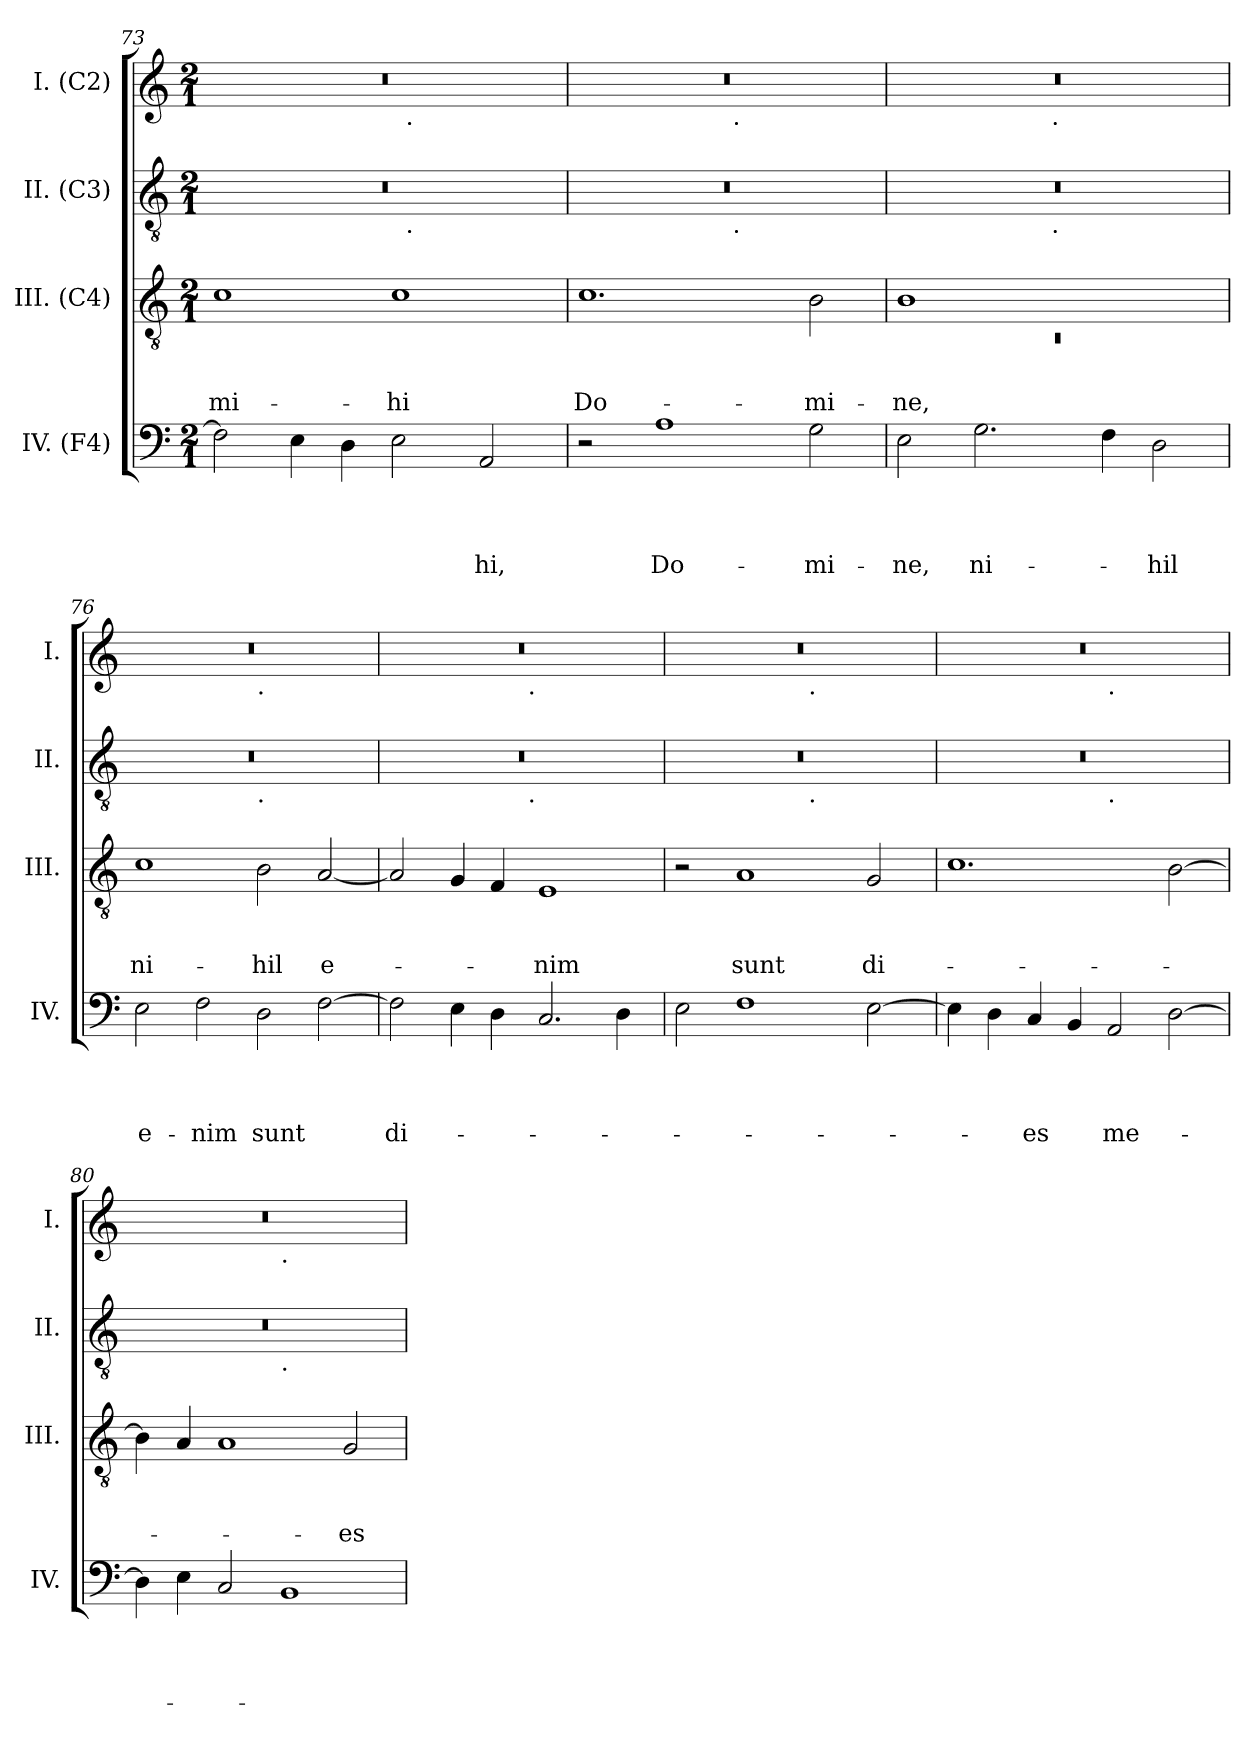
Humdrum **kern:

**kern	**text	**text	**text	**text	**kern	**text	**text	**text	**kern	**kern
*part4	*part4	*part4	*part4	*part4	*part3	*part3	*part3	*part3	*part2	*part1
*staff4	*staff4	*staff4	*staff4	*staff4	*staff3	*staff3	*staff3	*staff3	*staff2	*staff1
*I"IV. (F4)	*	*	*	*	*I"III. (C4)	*	*	*	*I"II. (C3)	*I"I. (C2)
*I'IV.	*	*	*	*	*I'III.	*	*	*	*I'II.	*I'I.
!!LO:LB:g=z
*clefF4	*	*	*	*	*clefGv2	*	*	*	*clefGv2	*clefG2
*k[]	*	*	*	*	*k[]	*	*	*	*k[]	*k[]
*C:	*	*	*	*	*C:	*	*	*	*C:	*C:
*M2/1	*	*	*	*	*M2/1	*	*	*	*M2/1	*M2/1
=73	=73	=73	=73	=73	=73	=73	=73	=73	=73	=73
!	!	!	!	!	!	!	!	!LO:LY:b	!	!
*	*	*	*	*	*	*	*	*	*^	*^
2F\]	.	.	.	.	1c	.	.	mi-	0r	1ryy	0r	1ryy
4E\	.	.	.	.	.	.	.	.	.	.	.	.
4D\	.	.	.	.	.	.	.	.	.	.	.	.
!	!	!	!	!	!	!	!	!LO:LY:b	!	!	!	!
2E\	.	.	.	.	1c	.	.	-hi	.	32ryy	.	32ryy
!	!	!	!	!	!	!	!	!	!	!	!	!LO:TX:b:t=.
!	!	!	!	!	!	!	!	!	!	!LO:TX:b:t=.	!	!
.	.	.	.	.	.	.	.	.	.	2ryy	.	2ryy
!	!	!	!	!LO:LY:b	!	!	!	!	!	!	!	!
2AA/	.	.	.	-hi,	.	.	.	.	.	.	.	.
.	.	.	.	.	.	.	.	.	.	4...ryy	.	4...ryy
=74	=74	=74	=74	=74	=74	=74	=74	=74	=74	=74	=74	=74
!	!	!	!	!	!	!	!	!LO:LY:b	!	!	!	!
2r	.	.	.	.	1.c	.	.	Do-	0r	1ryy	0r	1ryy
!	!	!	!	!LO:LY:b	!	!	!	!	!	!	!	!
1A	.	.	.	Do-	.	.	.	.	.	.	.	.
!	!	!	!	!	!	!	!	!	!	!	!	!LO:TX:b:t=.
!	!	!	!	!	!	!	!	!	!	!LO:TX:b:t=.	!	!
.	.	.	.	.	.	.	.	.	.	1ryy	.	1ryy
!	!	!	!	!LO:LY:b	!	!	!	!LO:LY:b	!	!	!	!
2G\	.	.	.	-mi-	2B\	.	.	-mi-	.	.	.	.
=75	=75	=75	=75	=75	=75	=75	=75	=75	=75	=75	=75	=75
*	*	*	*	*	*^	*	*	*	*	*	*	*
!	!	!	!	!LO:LY:b	!	!LO:N:vis=1	!	!	!LO:LY:b	!	!	!	!
2E\	.	.	.	-ne,	1B	0rC	.	.	-ne,	0r	1ryy	0r	1ryy
!	!	!	!	!LO:LY:b	!	!	!	!	!	!	!	!	!
2.G\	.	.	.	ni-	.	.	.	.	.	.	.	.	.
!	!	!	!	!	!	!	!	!	!	!	!	!	!LO:TX:b:t=.
!	!	!	!	!	!	!	!	!	!	!	!LO:TX:b:t=.	!	!
.	.	.	.	.	1ryy	.	.	.	.	.	1ryy	.	1ryy
4F\	.	.	.	.	.	.	.	.	.	.	.	.	.
!	!	!	!	!LO:LY:b	!	!	!	!	!	!	!	!	!
2D\	.	.	.	-hil	.	.	.	.	.	.	.	.	.
*	*	*	*	*	*v	*v	*	*	*	*	*	*	*
=76	=76	=76	=76	=76	=76	=76	=76	=76	=76	=76	=76	=76
!	!	!	!	!LO:LY:b	!	!	!	!LO:LY:b	!	!	!	!
2E\	.	.	.	e-	1c	.	.	ni-	0r	1ryy	0r	1ryy
!	!	!	!	!LO:LY:b	!	!	!	!	!	!	!	!
2F\	.	.	.	-nim	.	.	.	.	.	.	.	.
!	!	!	!	!	!	!	!	!	!	!	!	!LO:TX:b:t=.
!	!	!	!	!	!	!	!	!	!	!LO:TX:b:t=.	!	!
!	!	!	!	!LO:LY:b	!	!	!	!LO:LY:b	!	!	!	!
2D\	.	.	.	sunt	2B\	.	.	-hil	.	1ryy	.	1ryy
!	!	!	!	!	!	!	!	!LO:LY:b:rj	!	!	!	!
[>2F\	.	.	.	.	[<2A/	.	.	e-	.	.	.	.
=77	=77	=77	=77	=77	=77	=77	=77	=77	=77	=77	=77	=77
!	!	!	!	!LO:LY:b	!	!	!	!	!	!	!	!
2F\]	.	.	.	di-	2A/]	.	.	.	0r	2ryy	0r	2ryy
4E\	.	.	.	.	4G/	.	.	.	.	4...ryy	.	4...ryy
4D\	.	.	.	.	4F/	.	.	.	.	.	.	.
!	!	!	!	!	!	!	!	!	!	!	!	!LO:TX:b:t=.
!	!	!	!	!	!	!	!	!	!	!LO:TX:b:t=.	!	!
.	.	.	.	.	.	.	.	.	.	1ryy	.	1ryy
!	!	!	!	!	!	!	!	!LO:LY:b	!	!	!	!
2.C/	.	.	.	.	1E	.	.	-nim	.	.	.	.
4D\	.	.	.	.	.	.	.	.	.	.	.	.
.	.	.	.	.	.	.	.	.	.	32ryy	.	32ryy
!!LO:LB:g=z	!!
=78	=78	=78	=78	=78	=78	=78	=78	=78	=78	=78	=78	=78
2E\	.	.	.	.	2r	.	.	.	0r	1ryy	0r	1ryy
!	!	!	!	!	!	!	!	!LO:LY:b	!	!	!	!
1F	.	.	.	.	1A	.	.	sunt	.	.	.	.
.	.	.	.	.	.	.	.	.	.	32ryy	.	32ryy
!	!	!	!	!	!	!	!	!	!	!	!	!LO:TX:b:t=.
!	!	!	!	!	!	!	!	!	!	!LO:TX:b:t=.	!	!
.	.	.	.	.	.	.	.	.	.	2ryy	.	2ryy
!	!	!	!	!	!	!	!	!LO:LY:b	!	!	!	!
[>2E\	.	.	.	.	2G/	.	.	di-	.	.	.	.
.	.	.	.	.	.	.	.	.	.	4...ryy	.	4...ryy
=79	=79	=79	=79	=79	=79	=79	=79	=79	=79	=79	=79	=79
4E\]	.	.	.	.	1.c	.	.	.	0r	1ryy	0r	1ryy
4D\	.	.	.	.	.	.	.	.	.	.	.	.
!	!	!	!	!LO:LY:b	!	!	!	!	!	!	!	!
4C/	.	.	.	-es	.	.	.	.	.	.	.	.
4BB/	.	.	.	.	.	.	.	.	.	.	.	.
!	!	!	!	!	!	!	!	!	!	!	!	!LO:TX:b:t=.
!	!	!	!	!	!	!	!	!	!	!LO:TX:b:t=.	!	!
!	!	!	!	!LO:LY:b	!	!	!	!	!	!	!	!
2AA/	.	.	.	me-	.	.	.	.	.	1ryy	.	1ryy
[>2D\	.	.	.	.	[>2B\	.	.	.	.	.	.	.
=80	=80	=80	=80	=80	=80	=80	=80	=80	=80	=80	=80	=80
4D\]	.	.	.	.	4B\]	.	.	.	0r	1ryy	0r	1ryy
4E\	.	.	.	.	4A/	.	.	.	.	.	.	.
2C/	.	.	.	.	1A	.	.	.	.	.	.	.
!	!	!	!	!	!	!	!	!	!	!	!	!LO:TX:b:t=.
!	!	!	!	!	!	!	!	!	!	!LO:TX:b:t=.	!	!
1BB	.	.	.	.	.	.	.	.	.	1ryy	.	1ryy
!	!	!	!	!	!	!	!	!LO:LY:b	!	!	!	!
.	.	.	.	.	2G/	.	.	-es	.	.	.	.
*	*	*	*	*	*	*	*	*	*v	*v	*	*
*	*	*	*	*	*	*	*	*	*	*v	*v
=	=	=	=	=	=	=	=	=	=	=
*-	*-	*-	*-	*-	*-	*-	*-	*-	*-	*-
